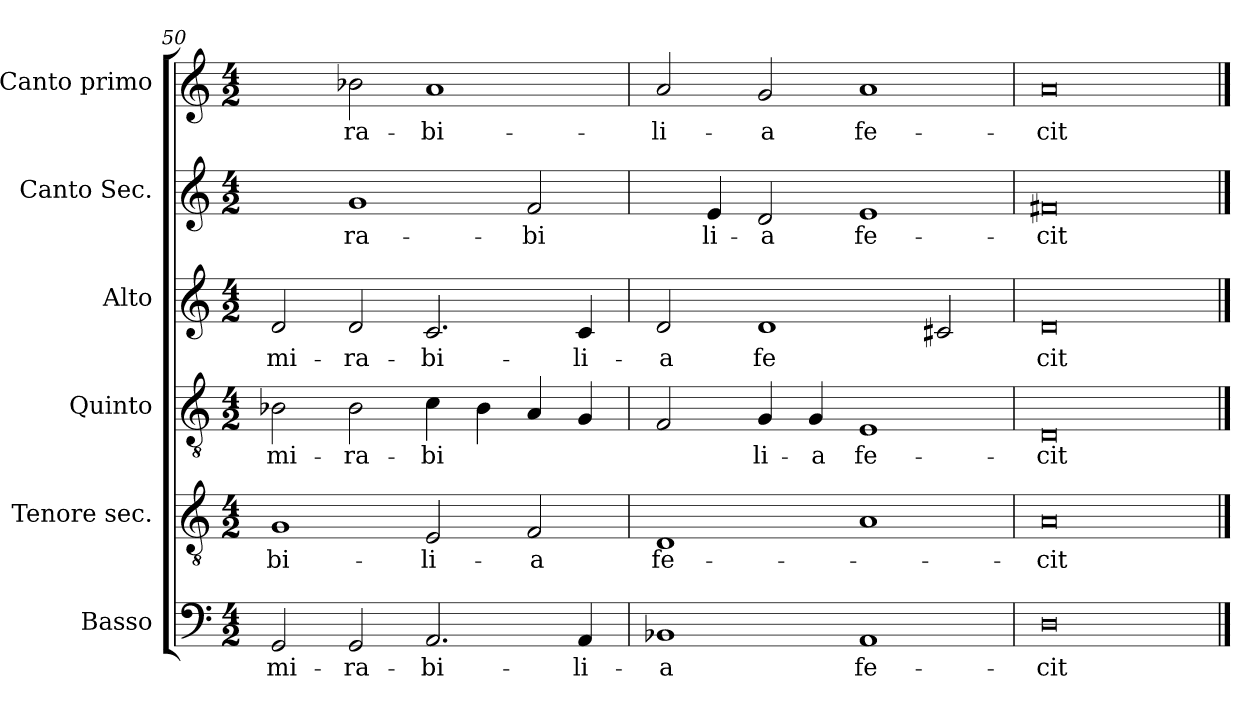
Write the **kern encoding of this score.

**kern	**text	**kern	**text	**kern	**text	**kern	**text	**kern	**text	**kern	**text
*part6	*part6	*part5	*part5	*part4	*part4	*part3	*part3	*part2	*part2	*part1	*part1
*staff6	*staff6	*staff5	*staff5	*staff4	*staff4	*staff3	*staff3	*staff2	*staff2	*staff1	*staff1
*I"Basso	*	*I"Tenore sec.	*	*I"Quinto	*	*I"Alto	*	*I"Canto Sec.	*	*I"Canto primo	*
*clefF4	*	*clefGv2	*	*clefGv2	*	*clefG2	*	*clefG2	*	*clefG2	*
*k[]	*	*k[]	*	*k[]	*	*k[]	*	*k[]	*	*k[]	*
*M4/2	*	*M4/2	*	*M4/2	*	*M4/2	*	*M4/2	*	*M4/2	*
=50	=50	=50	=50	=50	=50	=50	=50	=50	=50	=50	=50
!	!LO:LY:b	!	!LO:LY:b	!	!LO:LY:b	!	!LO:LY:b	!	!	!	!
2GG/	mi-	1G	­bi-	2B-X\	mi-	2d/	mi-	2a/yy	.	2cc\yy	.
!	!LO:LY:b	!	!	!	!LO:LY:b	!	!LO:LY:b	!	!LO:LY:b	!	!LO:LY:b
2GG/	-ra-	.	.	2B-\	-ra-	2d/	-ra-	1g	-ra-	2b-X\	-ra-
!	!LO:LY:b	!	!LO:LY:b	!	!LO:LY:b	!	!LO:LY:b	!	!	!	!LO:LY:b
2.AA/	-bi-	2E/	-li-	4c\	-bi	2.c/	-bi-	.	.	1a	-bi-
.	.	.	.	4B-\	.	.	.	.	.	.	.
!	!	!	!LO:LY:b	!	!	!	!	!	!LO:LY:b	!	!
.	.	2F/	-a	4A/	.	.	.	2f/	-bi	.	.
!	!LO:LY:b	!	!	!	!	!	!LO:LY:b	!	!	!	!
4AA/	-li-	.	.	4G/	.	4c/	-li-	.	.	.	.
=51	=51	=51	=51	=51	=51	=51	=51	=51	=51	=51	=51
!	!LO:LY:b	!	!LO:LY:b	!	!	!	!LO:LY:b	!	!	!	!LO:LY:b
1BB-X	-a	1D	fe-	2F/	.	2d/	-a	4f/yy	.	2a/	-li-
!	!	!	!	!	!	!	!	!	!LO:LY:b	!	!
.	.	.	.	.	.	.	.	4e/	li-	.	.
!	!	!	!	!	!LO:LY:b	!	!LO:LY:b	!	!LO:LY:b	!	!LO:LY:b
.	.	.	.	4G/	li-	1d	fe	2d/	-a	2g/	-a
!	!	!	!	!	!LO:LY:b	!	!	!	!	!	!
.	.	.	.	4G/	-a	.	.	.	.	.	.
!	!LO:LY:b	!	!	!	!LO:LY:b	!	!	!	!LO:LY:b	!	!LO:LY:b
1AA	fe-	1A	.	1E	fe-	.	.	1e	fe-	1a	fe-
.	.	.	.	.	.	2c#X/	.	.	.	.	.
=52	=52	=52	=52	=52	=52	=52	=52	=52	=52	=52	=52
!	!LO:LY:b	!	!LO:LY:b	!	!LO:LY:b	!	!LO:LY:b	!	!LO:LY:b	!	!LO:LY:b
0D	-cit	0A	-cit	0D	-cit	0d	cit	0f#X	-cit	0a	-cit
==	==	==	==	==	==	==	==	==	==	==	==
*-	*-	*-	*-	*-	*-	*-	*-	*-	*-	*-	*-
